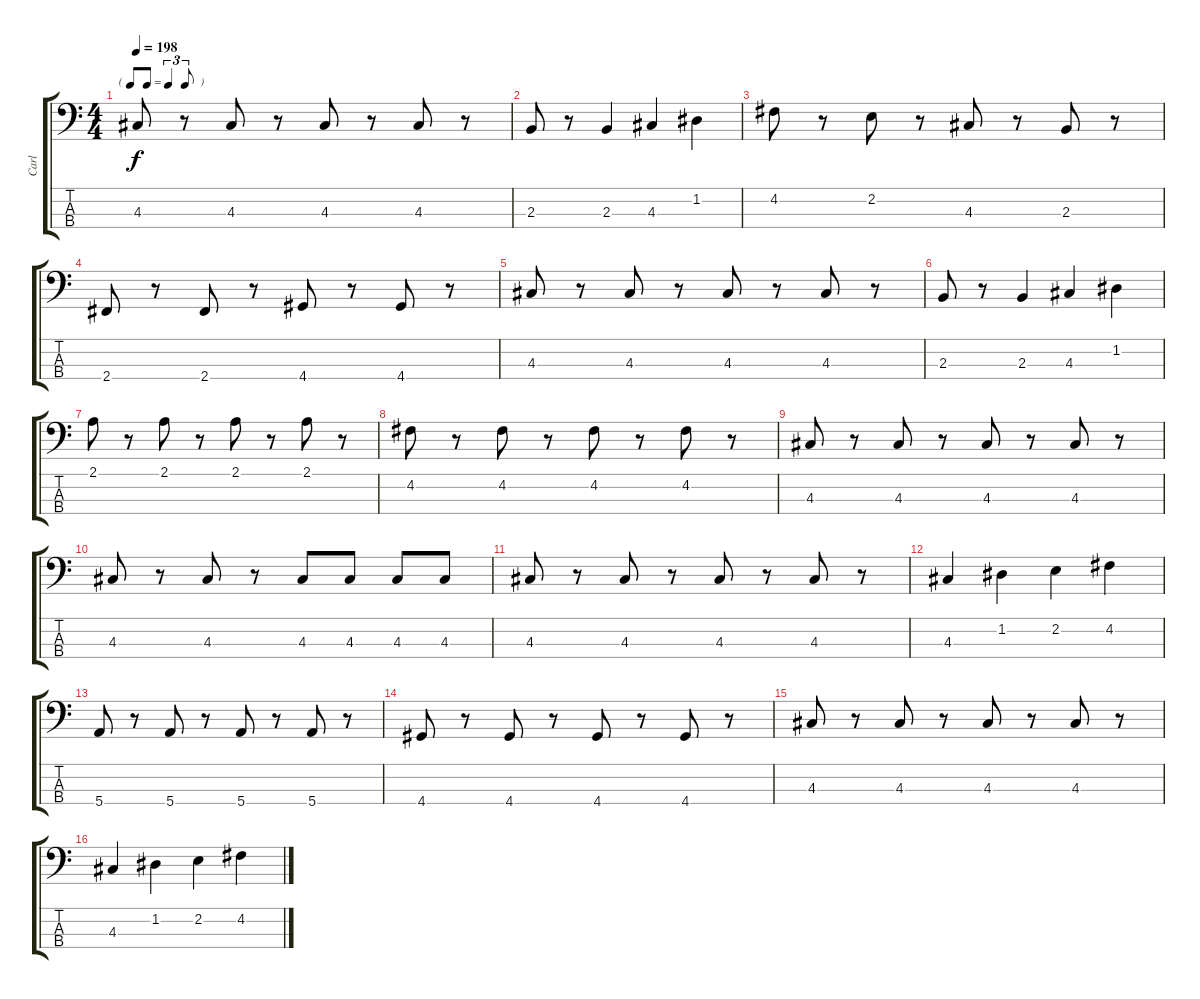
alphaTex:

\track ("Carl" "Carl") {instrument electricbassfinger}
\staff {score tabs}
\tuning (G2 D2 A1 E1) {hide}
\ts (4 4)
\tf triplet8th
\tempo 198
\clef f4
\ks c
4.3.8{dy f} r.8 4.3.8 r.8 4.3.8 r.8 4.3.8 r.8 |
2.3.8 r.8 2.3.4 4.3.4 1.2.4 |
4.2.8 r.8 2.2.8 r.8 4.3.8 r.8 2.3.8 r.8 |
2.4.8 r.8 2.4.8 r.8 4.4.8 r.8 4.4.8 r.8 |
4.3.8 r.8 4.3.8 r.8 4.3.8 r.8 4.3.8 r.8 |
2.3.8 r.8 2.3.4 4.3.4 1.2.4 |
2.1.8 r.8 2.1.8 r.8 2.1.8 r.8 2.1.8 r.8 |
4.2.8 r.8 4.2.8 r.8 4.2.8 r.8 4.2.8 r.8 |
4.3.8 r.8 4.3.8 r.8 4.3.8 r.8 4.3.8 r.8 |
4.3.8 r.8 4.3.8 r.8 4.3.8 4.3.8 4.3.8 4.3.8 |
4.3.8 r.8 4.3.8 r.8 4.3.8 r.8 4.3.8 r.8 |
4.3.4 1.2.4 2.2.4 4.2.4 |
5.4.8 r.8 5.4.8 r.8 5.4.8 r.8 5.4.8 r.8 |
4.4.8 r.8 4.4.8 r.8 4.4.8 r.8 4.4.8 r.8 |
4.3.8 r.8 4.3.8 r.8 4.3.8 r.8 4.3.8 r.8 |
4.3.4 1.2.4 2.2.4 4.2.4
